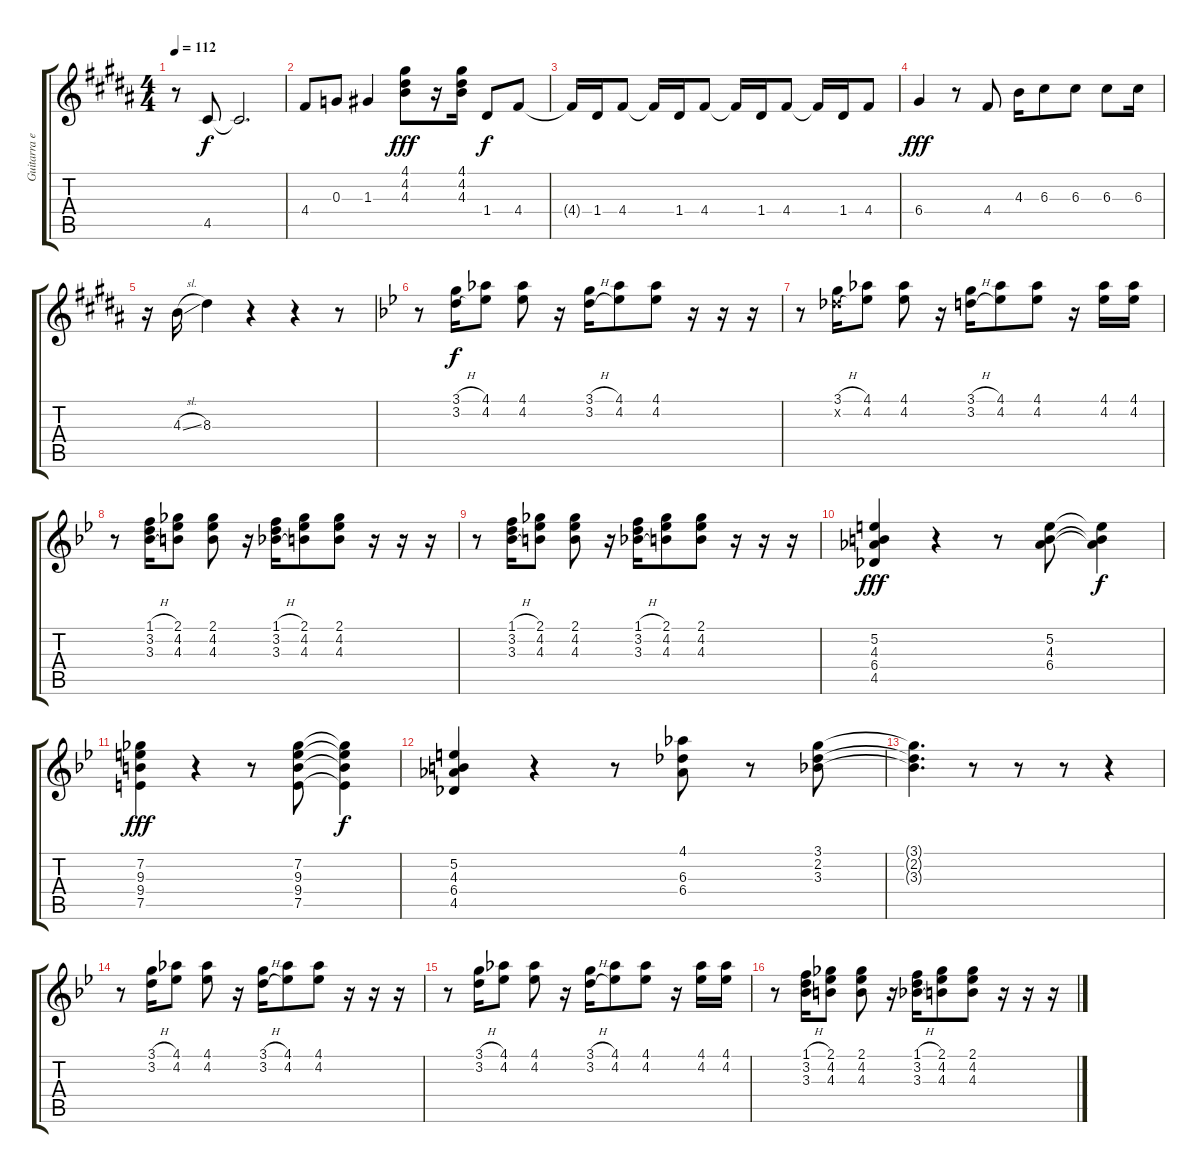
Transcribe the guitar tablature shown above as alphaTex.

\track ("Guitarra eléctrica" "Guitarra e") {instrument electricguitarclean}
\staff {score tabs}
\tuning (E4 B3 G3 D3 A2 E2) {hide}
\ts (4 4)
\tempo 112
\clef g2
\ks b
r.8{dy f} 4.5.8 4.5{t}.2{d} |
4.4.8 0.3.8 1.3.4 (4.1 4.2 4.3).8{dy fff} r.16 (4.1 4.2 4.3).16 1.4.8{dy f} 4.4.8 |
4.4{t}.16 1.4.16 4.4.8 4.4{t}.16 1.4.16 4.4.8 4.4{t}.16 1.4.16 4.4.8 4.4{t}.16 1.4.16 4.4.8 |
6.4.4{dy fff} r.8 4.4.8 4.3.16 6.3.8 6.3.8 6.3.8 6.3.16 |
r.16 4.3{sl}.16 8.3.4 r.4 r.4 r.8 |
\ks bb
r.8 (3.1{h} 3.2{h}).16{dy f} (4.1 4.2).8 (4.1 4.2).8 r.16 (3.1{h} 3.2{h}).16 (4.1 4.2).8 (4.1 4.2).8 r.16 r.16 r.16 |
r.8 (3.1{h} 2.2{h x}).16 (4.1 4.2).8 (4.1 4.2).8 r.16 (3.1{h} 3.2{h}).16 (4.1 4.2).8 (4.1 4.2).8 r.16 (4.1 4.2).16 (4.1 4.2).16 |
r.8 (1.1{h} 3.2{h} 3.3{h}).16 (2.1 4.2 4.3).8 (2.1 4.2 4.3).8 r.16 (1.1{h} 3.2{h} 3.3{h}).16 (2.1 4.2 4.3).8 (2.1 4.2 4.3).8 r.16 r.16 r.16 |
r.8 (1.1{h} 3.2{h} 3.3{h}).16 (2.1 4.2 4.3).8 (2.1 4.2 4.3).8 r.16 (1.1{h} 3.2{h} 3.3{h}).16 (2.1 4.2 4.3).8 (2.1 4.2 4.3).8 r.16 r.16 r.16 |
(5.2 4.3 6.4 4.5).4{dy fff} r.4 r.8 (5.2 4.3 6.4).8 (5.2{t} 4.3{t} 6.4{t}).4{dy f} |
(7.2 9.3 9.4 7.5).4{dy fff} r.4 r.8 (7.2 9.3 9.4 7.5).8 (7.2{t} 9.3{t} 9.4{t} 7.5{t}).4{dy f} |
(5.2 4.3 6.4 4.5).4 r.4 r.8 (4.1 6.3 6.4).8 r.8 (3.1 2.2 3.3).8 |
(3.1{t} 2.2{t} 3.3{t}).4{d} r.8 r.8 r.8 r.4 |
r.8 (3.1{h} 3.2{h}).16 (4.1 4.2).8 (4.1 4.2).8 r.16 (3.1{h} 3.2{h}).16 (4.1 4.2).8 (4.1 4.2).8 r.16 r.16 r.16 |
r.8 (3.1{h} 3.2{h}).16 (4.1 4.2).8 (4.1 4.2).8 r.16 (3.1{h} 3.2{h}).16 (4.1 4.2).8 (4.1 4.2).8 r.16 (4.1 4.2).16 (4.1 4.2).16 |
r.8 (1.1{h} 3.2{h} 3.3{h}).16 (2.1 4.2 4.3).8 (2.1 4.2 4.3).8 r.16 (1.1{h} 3.2{h} 3.3{h}).16 (2.1 4.2 4.3).8 (2.1 4.2 4.3).8 r.16 r.16 r.16
